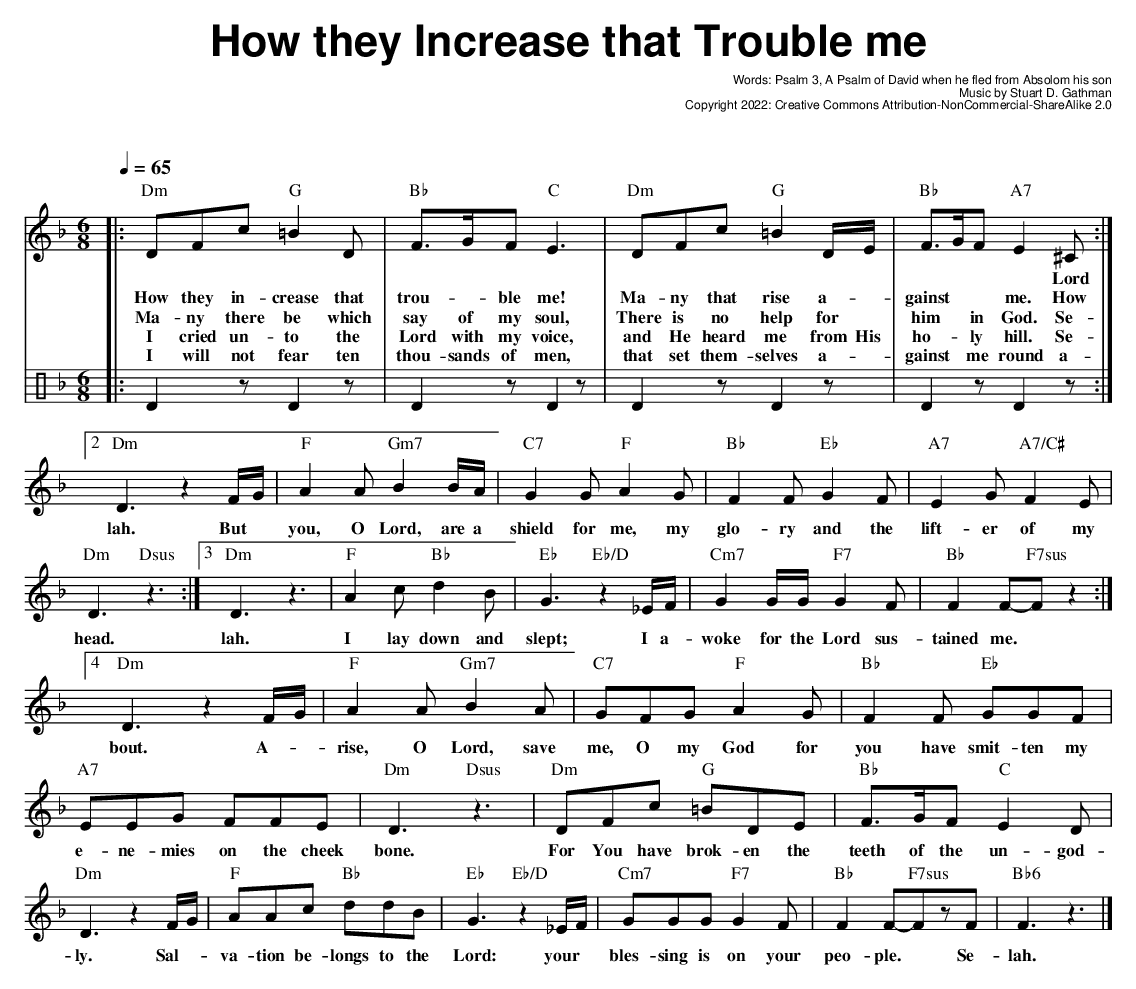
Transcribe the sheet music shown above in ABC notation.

X:1
T: How they Increase that Trouble me
C: Words: Psalm 3, A Psalm of David when he fled from Absolom his son
C: Music by Stuart D. Gathman
C: Copyright 2022: Creative Commons Attribution-NonCommercial-ShareAlike 2.0
M: 6/8
L: 1/8
Q: 1/4=65
K: Dm
V:1
|:"Dm"DFc "G"=B2 D|"Bb"F>GF"C"E3|"Dm"DFc "G"=B2D/E/|"Bb"F>GF "A7"E2 ^C :|
w:*|*|*|****Lord|
w:How they in-crease that|trou-*ble me!|Ma-ny that rise a-*|gainst** me. How|
w:Ma-ny there be which|say of my soul,|There is no help for*|him* in God. Se-|
w:I cried un-to the|Lord with my voice,|and He heard me from His|ho-*ly hill. Se-|
w:I will not fear ten|thou-sands of men,|that set them-selves a-*|gainst* me round a-|
V:drum
K:clef=perc
|:D2zD2z| D2zD2z| D2zD2z| D2zD2z:|
V:1
[2"Dm"D3z2F/G/|"F"A2A"Gm7"B2 B/A/|"C7"G2G"F"A2G|"Bb"F2F"Eb"G2F|"A7"E2G"A7/C#"F2E|
w:lah. But*|you, O Lord, are a|shield for me, my|glo-ry and the|lift-er of my|
"Dm"D3"Dsus"z3:| [3"Dm"D3z3|"F"A2c"Bb"d2B|"Eb"G3"Eb/D"z2_E/F/|"Cm7"G2G/G/"F7"G2F|"Bb"F2 F-"F7sus"Fz2:|
w:head.|lah. |I lay down and|slept; I a-|woke for the Lord sus-|tained me.|
[4 "Dm"D3 z2 F/G/|"F"A2A"Gm7"B2 A|"C7"GFG"F"A2G|"Bb"F2F "Eb"GGF|
w:bout. A-*|rise, O Lord, save|me, O my God for|you have smit-ten my|
"A7"EEG FFE|"Dm"D3"Dsus"z3|"Dm"DFc "G"=BDE|"Bb"F>GF"C"E2D|
w:e-ne-mies on the cheek|bone.|For You have brok-en the|teeth of the un-god-|
"Dm"D3z2F/G/|"F"AAc "Bb"ddB|"Eb"G3"Eb/D"z2_E/F/|"Cm7"GGG"F7"G2F|"Bb"F2F-"F7sus"FzF|"Bb6"F3 z3|]
w:ly. Sal-*|va-tion be-longs to the|Lord: your*|bles-sing is on your|peo-ple.* Se-|lah.|
